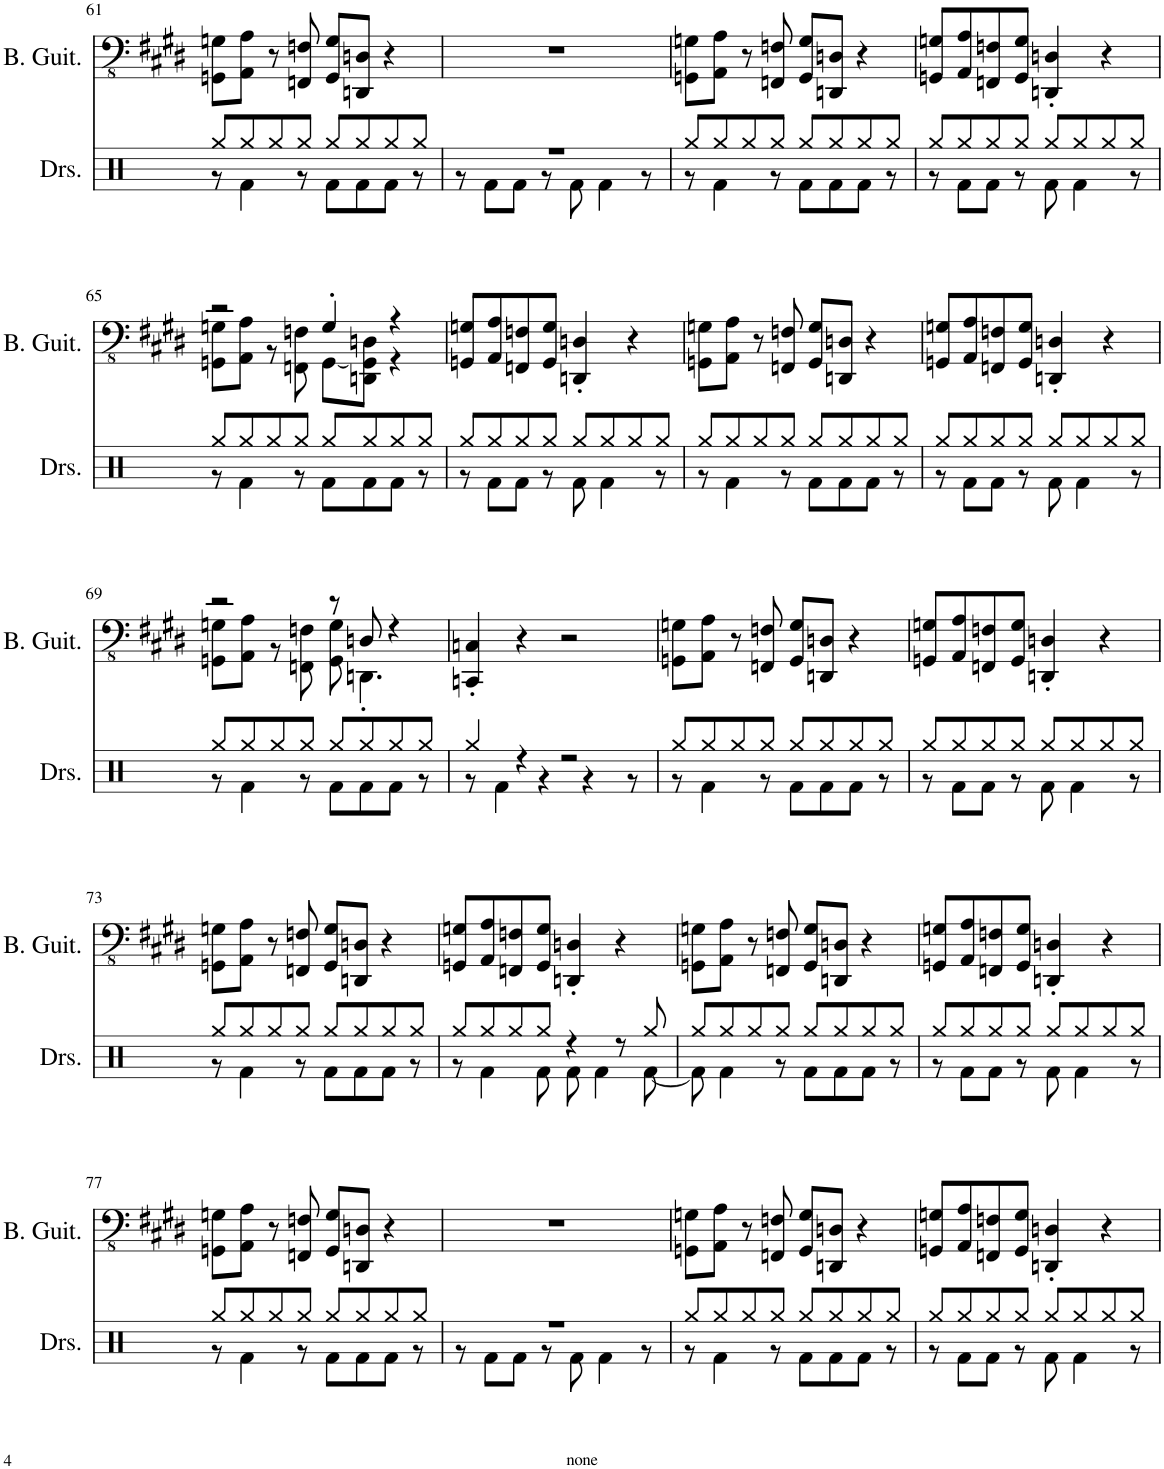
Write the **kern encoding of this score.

**kern	**kern
*part2	*part1
*staff2	*staff1
*I"Drumset	*I"Bass Guitar
*I'Drs.	*I'B. Guit.
!!LO:PB:g=z
*clefX	*clefFv4
*k[]	*k[f#c#g#d#]
*M4/4	*M4/4
=61	=61
*^	*
8Rgg/L	8r	8GGGn\ 8GGn\L
8Rgg/	4Rf\	8AAA\ 8AA\J
8Rgg/	.	8r
8Rgg/J	8r	8FFFn/ 8FFn/
8Rgg/L	8Rf\L	8GGG/ 8GG/L
8Rgg/	8Rf\	8DDDn/ 8DDn/J
8Rgg/	8Rf\J	4r
8Rgg/J	8r	.
=62	=62	=62
1r	8r	1r
.	8Rf\L	.
.	8Rf\J	.
.	8r	.
.	8Rf\	.
.	4Rf\	.
.	8r	.
=63	=63	=63
8Rgg/L	8r	8GGGn\ 8GGn\L
8Rgg/	4Rf\	8AAA\ 8AA\J
8Rgg/	.	8r
8Rgg/J	8r	8FFFn/ 8FFn/
8Rgg/L	8Rf\L	8GGG/ 8GG/L
8Rgg/	8Rf\	8DDDn/ 8DDn/J
8Rgg/	8Rf\J	4r
8Rgg/J	8r	.
=64	=64	=64
8Rgg/L	8r	8GGGn/ 8GGn/L
8Rgg/	8Rf\L	8AAA/ 8AA/
8Rgg/	8Rf\J	8FFFn/ 8FFn/
8Rgg/J	8r	8GGG/ 8GG/J
8Rgg/L	8Rf\	4DDDn/' 4DDn/'
8Rgg/	4Rf\	.
8Rgg/	.	4r
8Rgg/J	8r	.
!!LO:LB:g=z
=65	=65	=65
*	*	*^
8Rgg/L	8r	2r	8GGGn\ 8GGn\L
8Rgg/	4Rf\	.	8AAA\ 8AA\J
8Rgg/	.	.	8r
8Rgg/J	8r	.	8FFFn\ 8FFn\
8Rgg/L	8Rf\L	4GG'/	[8GGG\L
8Rgg/	8Rf\	.	8DDDn\ 8GGG\] 8DDn\J
8Rgg/	8Rf\J	4r	4r
8Rgg/J	8r	.	.
*	*	*v	*v
=66	=66	=66
8Rgg/L	8r	8GGGn/ 8GGn/L
8Rgg/	8Rf\L	8AAA/ 8AA/
8Rgg/	8Rf\J	8FFFn/ 8FFn/
8Rgg/J	8r	8GGG/ 8GG/J
8Rgg/L	8Rf\	4DDDn/' 4DDn/'
8Rgg/	4Rf\	.
8Rgg/	.	4r
8Rgg/J	8r	.
=67	=67	=67
8Rgg/L	8r	8GGGn\ 8GGn\L
8Rgg/	4Rf\	8AAA\ 8AA\J
8Rgg/	.	8r
8Rgg/J	8r	8FFFn/ 8FFn/
8Rgg/L	8Rf\L	8GGG/ 8GG/L
8Rgg/	8Rf\	8DDDn/ 8DDn/J
8Rgg/	8Rf\J	4r
8Rgg/J	8r	.
=68	=68	=68
8Rgg/L	8r	8GGGn/ 8GGn/L
8Rgg/	8Rf\L	8AAA/ 8AA/
8Rgg/	8Rf\J	8FFFn/ 8FFn/
8Rgg/J	8r	8GGG/ 8GG/J
8Rgg/L	8Rf\	4DDDn/' 4DDn/'
8Rgg/	4Rf\	.
8Rgg/	.	4r
8Rgg/J	8r	.
!!LO:LB:g=z
=69	=69	=69
*	*	*^
8Rgg/L	8r	2r	8GGGn\ 8GGn\L
8Rgg/	4Rf\	.	8AAA\ 8AA\J
8Rgg/	.	.	8r
8Rgg/J	8r	.	8FFFn\ 8FFn\
8Rgg/L	8Rf\L	8r	8GGG\ 8GG\
8Rgg/	8Rf\	8DDn/	4.DDDn'\
8Rgg/	8Rf\J	4r	.
8Rgg/J	8r	.	.
*	*	*v	*v
=70	=70	=70
4Rgg/	8r	4CCCn/' 4CCn/'
.	4Rf\	.
4r	.	4r
.	4r	.
2r	.	2r
.	4r	.
.	8r	.
=71	=71	=71
8Rgg/L	8r	8GGGn\ 8GGn\L
8Rgg/	4Rf\	8AAA\ 8AA\J
8Rgg/	.	8r
8Rgg/J	8r	8FFFn/ 8FFn/
8Rgg/L	8Rf\L	8GGG/ 8GG/L
8Rgg/	8Rf\	8DDDn/ 8DDn/J
8Rgg/	8Rf\J	4r
8Rgg/J	8r	.
=72	=72	=72
8Rgg/L	8r	8GGGn/ 8GGn/L
8Rgg/	8Rf\L	8AAA/ 8AA/
8Rgg/	8Rf\J	8FFFn/ 8FFn/
8Rgg/J	8r	8GGG/ 8GG/J
8Rgg/L	8Rf\	4DDDn/' 4DDn/'
8Rgg/	4Rf\	.
8Rgg/	.	4r
8Rgg/J	8r	.
!!LO:LB:g=z
=73	=73	=73
8Rgg/L	8r	8GGGn\ 8GGn\L
8Rgg/	4Rf\	8AAA\ 8AA\J
8Rgg/	.	8r
8Rgg/J	8r	8FFFn/ 8FFn/
8Rgg/L	8Rf\L	8GGG/ 8GG/L
8Rgg/	8Rf\	8DDDn/ 8DDn/J
8Rgg/	8Rf\J	4r
8Rgg/J	8r	.
=74	=74	=74
8Rgg/L	8r	8GGGn/ 8GGn/L
8Rgg/	4Rf\	8AAA/ 8AA/
8Rgg/	.	8FFFn/ 8FFn/
8Rgg/J	8Rf\	8GGG/ 8GG/J
4r	8Rf\	4DDDn/' 4DDn/'
.	4Rf\	.
8r	.	4r
8Rgg/	[8Rf\	.
=75	=75	=75
8Rgg/L	8Rf\]	8GGGn\ 8GGn\L
8Rgg/	4Rf\	8AAA\ 8AA\J
8Rgg/	.	8r
8Rgg/J	8r	8FFFn/ 8FFn/
8Rgg/L	8Rf\L	8GGG/ 8GG/L
8Rgg/	8Rf\	8DDDn/ 8DDn/J
8Rgg/	8Rf\J	4r
8Rgg/J	8r	.
=76	=76	=76
8Rgg/L	8r	8GGGn/ 8GGn/L
8Rgg/	8Rf\L	8AAA/ 8AA/
8Rgg/	8Rf\J	8FFFn/ 8FFn/
8Rgg/J	8r	8GGG/ 8GG/J
8Rgg/L	8Rf\	4DDDn/' 4DDn/'
8Rgg/	4Rf\	.
8Rgg/	.	4r
8Rgg/J	8r	.
!!LO:LB:g=z
=77	=77	=77
8Rgg/L	8r	8GGGn\ 8GGn\L
8Rgg/	4Rf\	8AAA\ 8AA\J
8Rgg/	.	8r
8Rgg/J	8r	8FFFn/ 8FFn/
8Rgg/L	8Rf\L	8GGG/ 8GG/L
8Rgg/	8Rf\	8DDDn/ 8DDn/J
8Rgg/	8Rf\J	4r
8Rgg/J	8r	.
=78	=78	=78
1r	8r	1r
.	8Rf\L	.
.	8Rf\J	.
.	8r	.
.	8Rf\	.
.	4Rf\	.
.	8r	.
=79	=79	=79
8Rgg/L	8r	8GGGn\ 8GGn\L
8Rgg/	4Rf\	8AAA\ 8AA\J
8Rgg/	.	8r
8Rgg/J	8r	8FFFn/ 8FFn/
8Rgg/L	8Rf\L	8GGG/ 8GG/L
8Rgg/	8Rf\	8DDDn/ 8DDn/J
8Rgg/	8Rf\J	4r
8Rgg/J	8r	.
=80	=80	=80
8Rgg/L	8r	8GGGn/ 8GGn/L
8Rgg/	8Rf\L	8AAA/ 8AA/
8Rgg/	8Rf\J	8FFFn/ 8FFn/
8Rgg/J	8r	8GGG/ 8GG/J
8Rgg/L	8Rf\	4DDDn/' 4DDn/'
8Rgg/	4Rf\	.
8Rgg/	.	4r
8Rgg/J	8r	.
*v	*v	*
=	=
*-	*-
